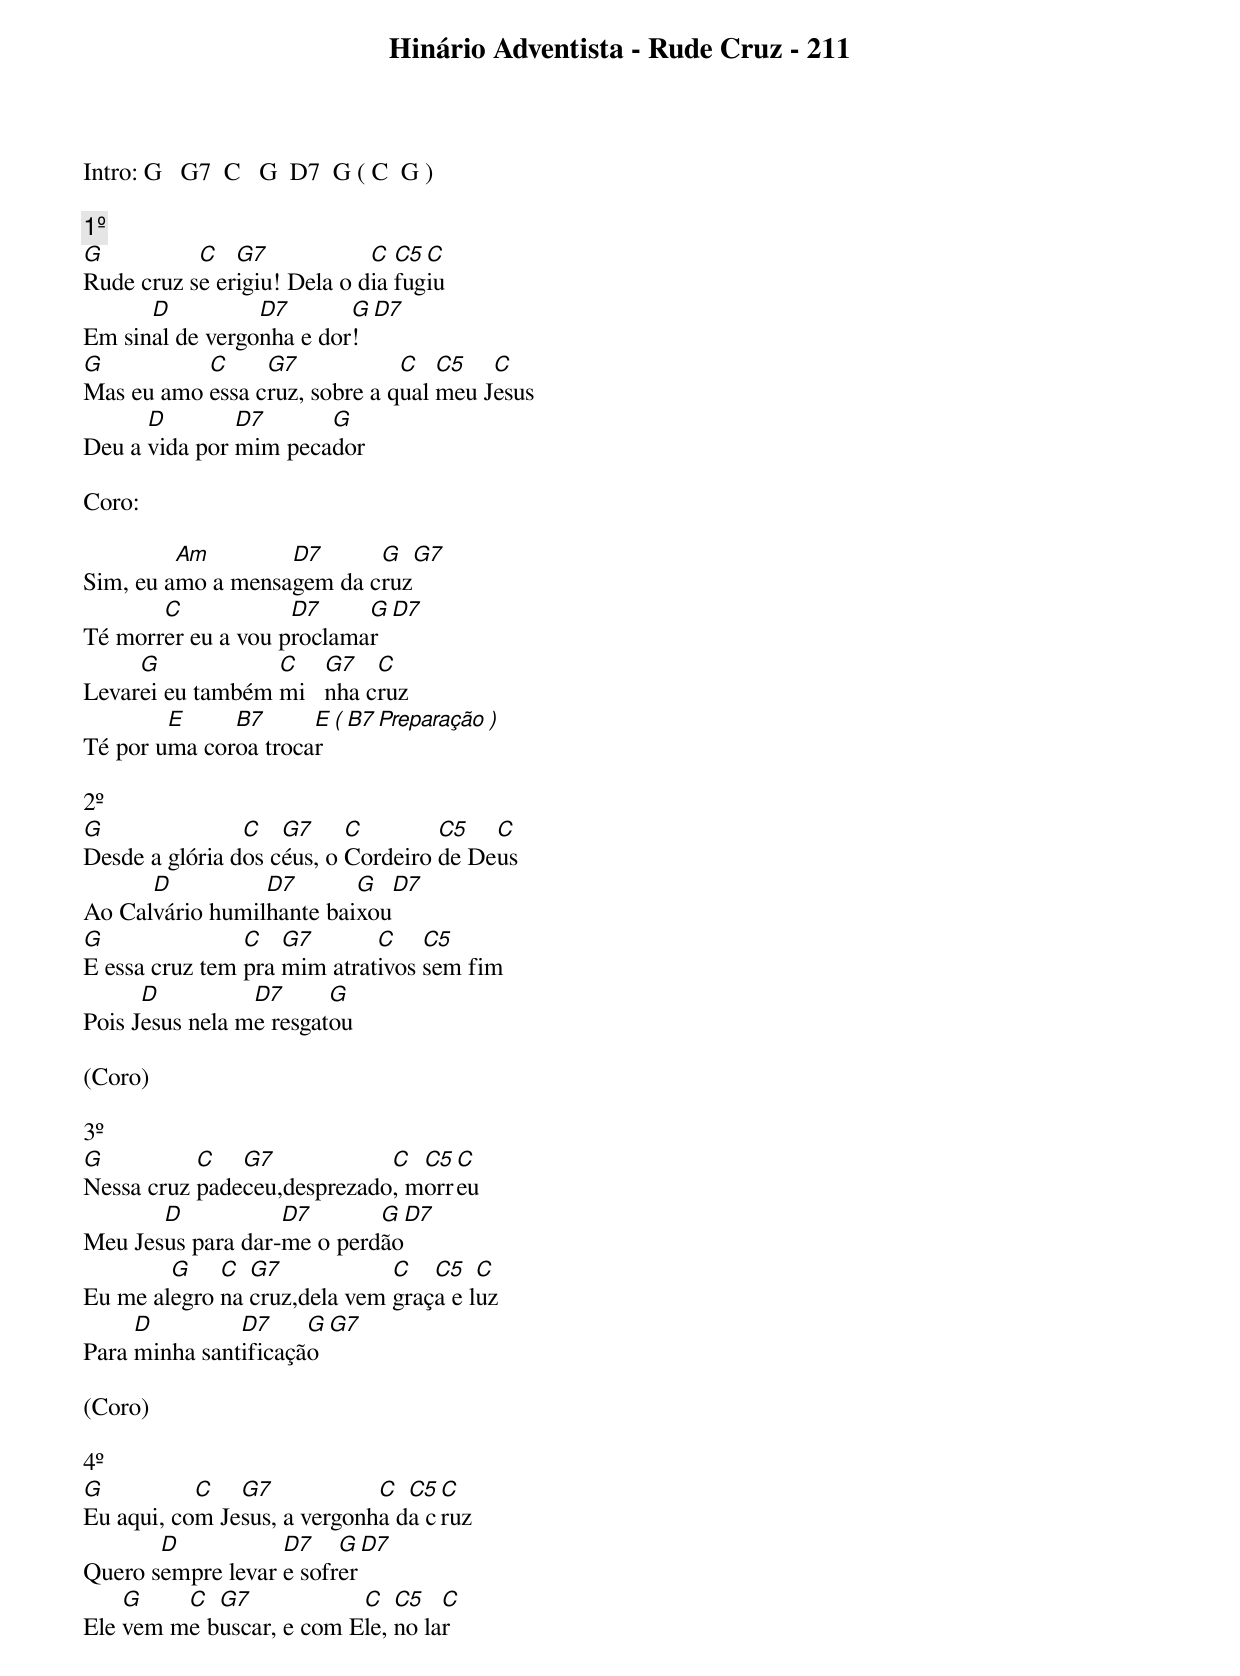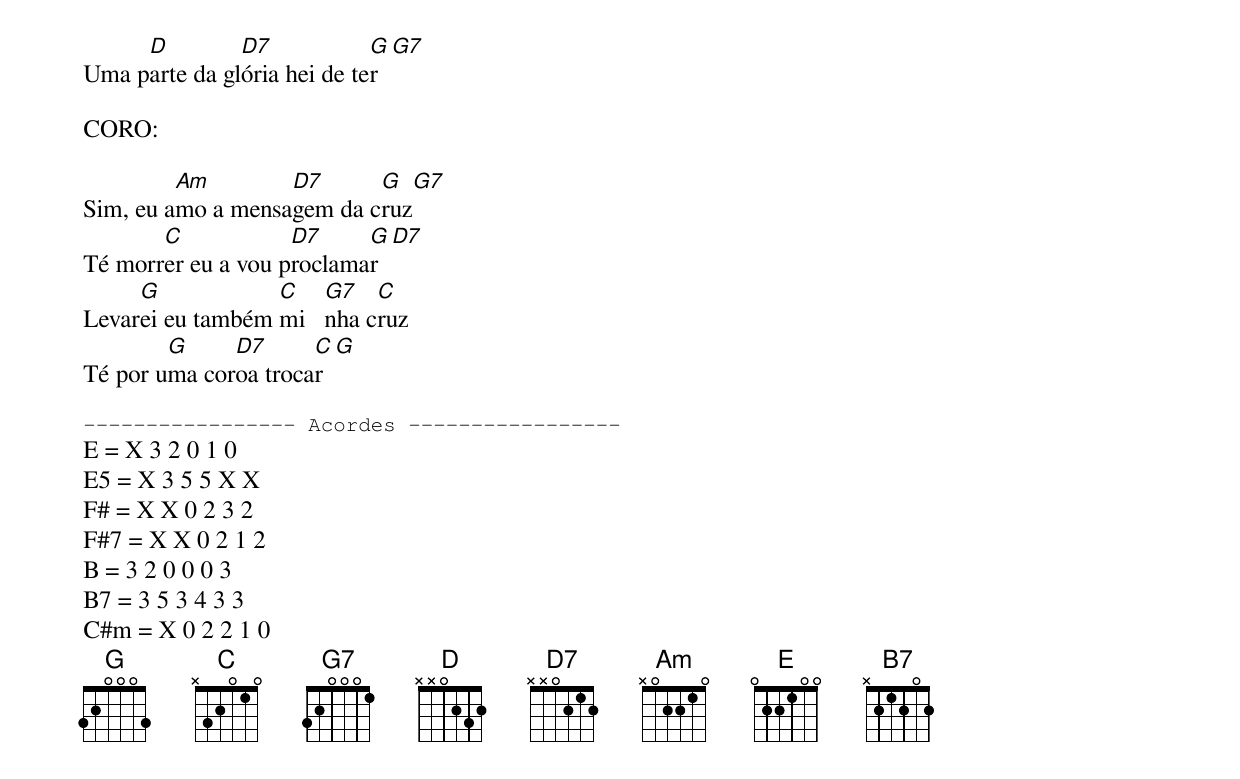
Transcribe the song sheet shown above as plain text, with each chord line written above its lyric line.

Hinário Adventista - Rude Cruz - 211

Intro: G   G7  C   G  D7  G ( C  G )

1º
G          C   G7            C  C5 C
Rude cruz se erigiu! Dela o dia fugiu
      D          D7       G  D7
Em sinal de vergonha e dor!
G          C     G7            C   C5   C
Mas eu amo essa cruz, sobre a qual meu Jesus
      D        D7      G
Deu a vida por mim pecador

Coro:

         Am        D7      G  G7
Sim, eu amo a mensagem da cruz
       C            D7     G    D7
Té morrer eu a vou proclamar
     G            C    G7   C
Levarei eu também mi   nha cruz
        E     B7      E    ( B7 Preparação )
Té por uma coroa trocar

2º
G               C   G7     C        C5   C
Desde a glória dos céus, o Cordeiro de Deus
      D          D7       G      D7
Ao Calvário humilhante baixou
G               C   G7       C    C5
E essa cruz tem pra mim atrativos sem fim
      D          D7      G
Pois Jesus nela me resgatou

(Coro)

3º
G          C   G7            C  C5 C
Nessa cruz padeceu,desprezado, morreu
       D           D7       G      D7
Meu Jesus para dar-me o perdão
        G    C  G7            C   C5   C
Eu me alegro na cruz,dela vem graça e luz
     D         D7     G G7
Para minha santificação

(Coro)

4º
G          C   G7            C  C5 C
Eu aqui, com Jesus, a vergonha da cruz
       D           D7    G      D7
Quero sempre levar e sofrer
    G    C  G7            C   C5   C
Ele vem me buscar, e com Ele, no lar
     D         D7            G   G7
Uma parte da glória hei de ter

CORO:

         Am        D7      G  G7
Sim, eu amo a mensagem da cruz
       C            D7     G    D7
Té morrer eu a vou proclamar
     G            C    G7   C
Levarei eu também mi   nha cruz
        G     D7      C   G
Té por uma coroa trocar

----------------- Acordes -----------------
E = X 3 2 0 1 0
E5 = X 3 5 5 X X
F# = X X 0 2 3 2
F#7 = X X 0 2 1 2
B = 3 2 0 0 0 3
B7 = 3 5 3 4 3 3
C#m = X 0 2 2 1 0
